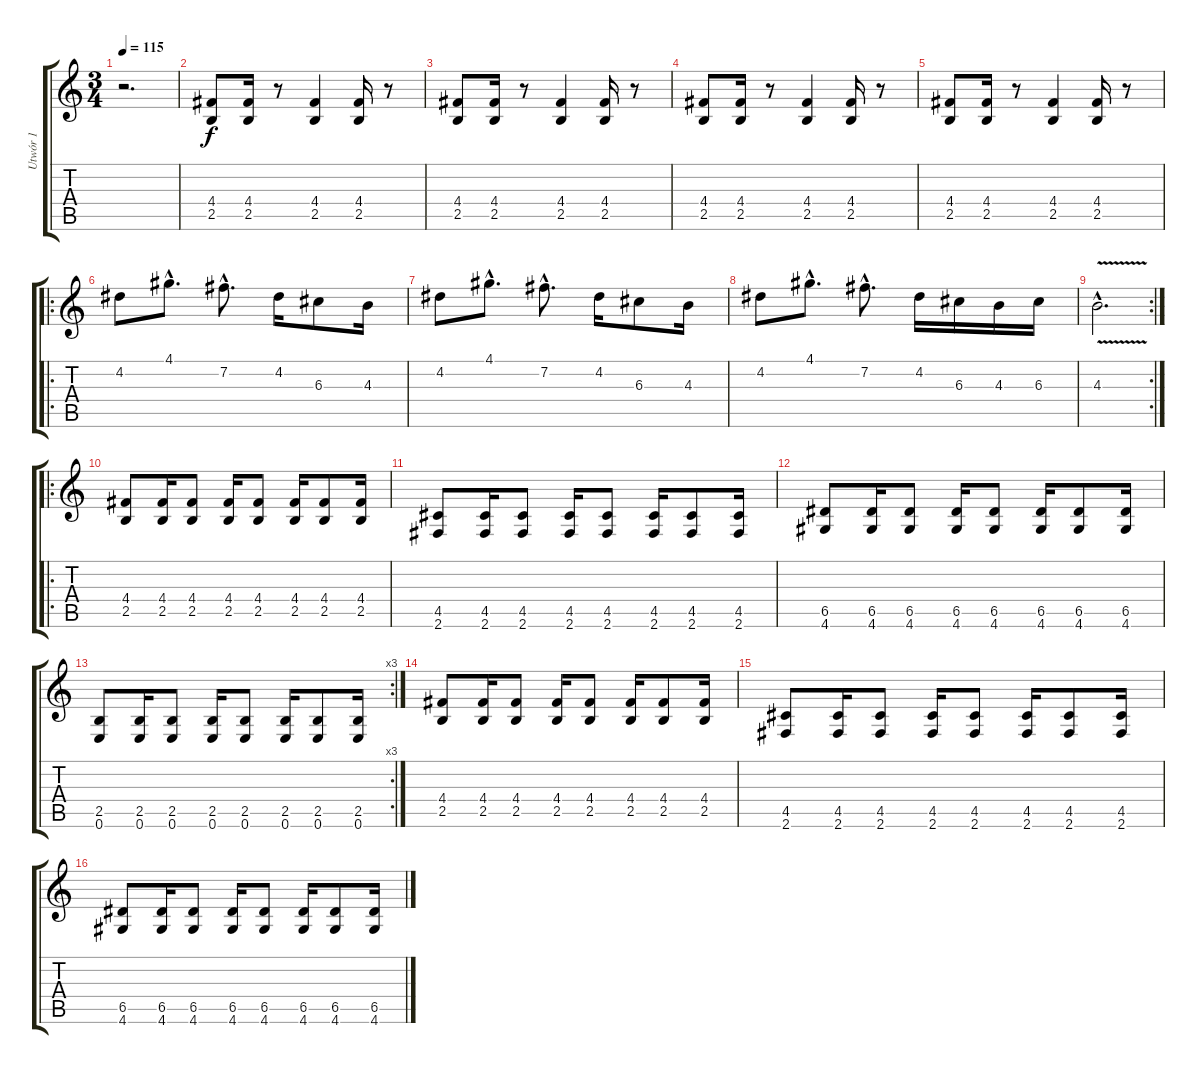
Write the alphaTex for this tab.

\track ("Utwór 1" "Utwór 1") {instrument distortionguitar}
\staff {score tabs}
\tuning (E4 B3 G3 D3 A2 E2) {hide}
\ts (3 4)
\tempo 115
\clef g2
\ks c
r.2{d dy f instrument distortionguitar} |
(4.4 2.5).8 (4.4 2.5).16 r.8 (4.4 2.5).4 (4.4 2.5).16 r.8 |
(4.4 2.5).8 (4.4 2.5).16 r.8 (4.4 2.5).4 (4.4 2.5).16 r.8 |
(4.4 2.5).8 (4.4 2.5).16 r.8 (4.4 2.5).4 (4.4 2.5).16 r.8 |
(4.4 2.5).8 (4.4 2.5).16 r.8 (4.4 2.5).4 (4.4 2.5).16 r.8 |
\ro
4.2.8 4.1{hac}.8{d} 7.2{hac}.8{d} 4.2.16 6.3.8 4.3.16 |
4.2.8 4.1{hac}.8{d} 7.2{hac}.8{d} 4.2.16 6.3.8 4.3.16 |
4.2.8 4.1{hac}.8{d} 7.2{hac}.8{d} 4.2.16 6.3.16 4.3.16 6.3.16 |
\rc 2
4.3{v hac}.2{d} |
\ro
(4.4 2.5).8 (4.4 2.5).16 (4.4 2.5).8 (4.4 2.5).16 (4.4 2.5).8 (4.4 2.5).16 (4.4 2.5).8 (4.4 2.5).16 |
(4.5 2.6).8 (4.5 2.6).16 (4.5 2.6).8 (4.5 2.6).16 (4.5 2.6).8 (4.5 2.6).16 (4.5 2.6).8 (4.5 2.6).16 |
(6.5 4.6).8 (6.5 4.6).16 (6.5 4.6).8 (6.5 4.6).16 (6.5 4.6).8 (6.5 4.6).16 (6.5 4.6).8 (6.5 4.6).16 |
\rc 3
(2.5 0.6).8 (2.5 0.6).16 (2.5 0.6).8 (2.5 0.6).16 (2.5 0.6).8 (2.5 0.6).16 (2.5 0.6).8 (2.5 0.6).16 |
(4.4 2.5).8 (4.4 2.5).16 (4.4 2.5).8 (4.4 2.5).16 (4.4 2.5).8 (4.4 2.5).16 (4.4 2.5).8 (4.4 2.5).16 |
(4.5 2.6).8 (4.5 2.6).16 (4.5 2.6).8 (4.5 2.6).16 (4.5 2.6).8 (4.5 2.6).16 (4.5 2.6).8 (4.5 2.6).16 |
(6.5 4.6).8 (6.5 4.6).16 (6.5 4.6).8 (6.5 4.6).16 (6.5 4.6).8 (6.5 4.6).16 (6.5 4.6).8 (6.5 4.6).16
